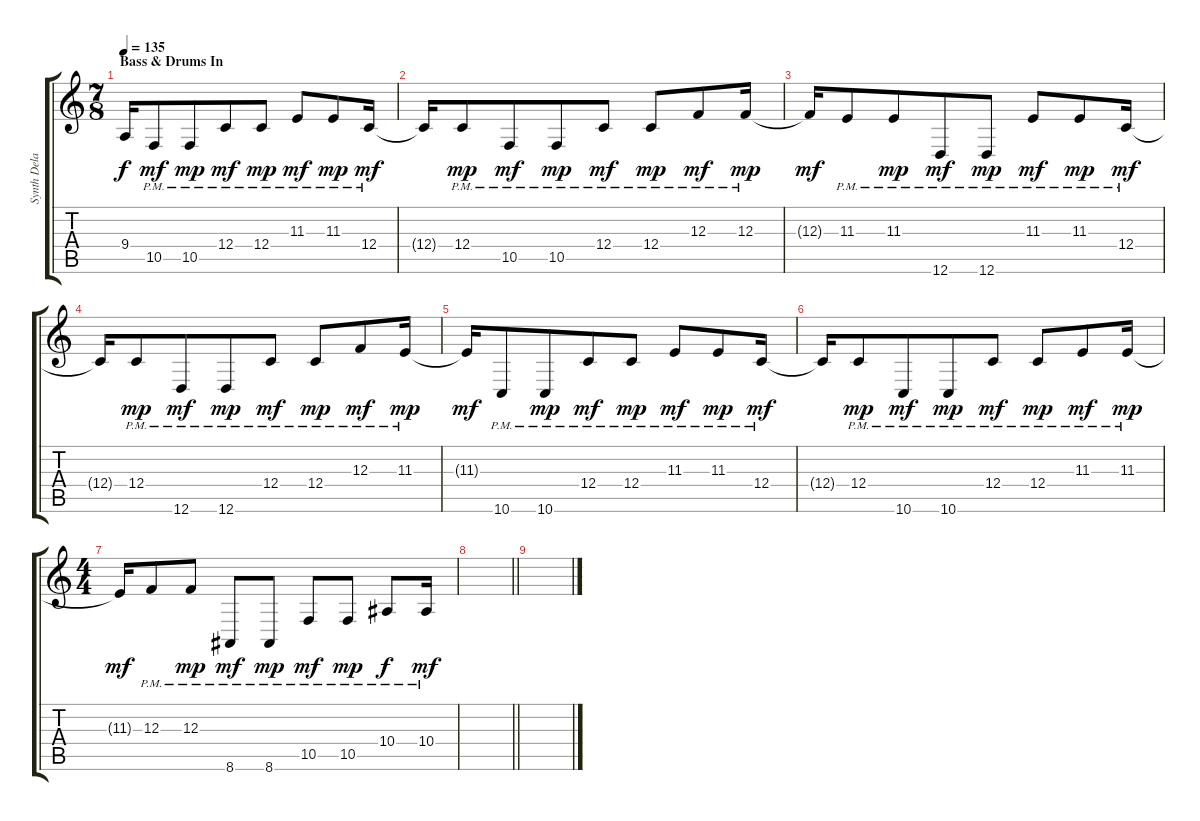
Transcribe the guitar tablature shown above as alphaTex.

\track ("Synth Delay" "Synth Dela") {instrument lead2sawtooth}
\staff {score tabs}
\tuning (D4 A3 F3 C3 G2 D2) {hide}
\ts (7 8)
\section ("" "Bass & Drums In")
\tempo 135
\clef g2
\ks c
9.4{t}.16{dy f} 10.5{pm}.8{dy mf} 10.5{pm}.8{dy mp} 12.4{pm}.8{dy mf} 12.4{pm}.8{dy mp} 11.3{pm}.8{dy mf} 11.3{pm}.8{dy mp} 12.4{pm}.16{dy mf} |
12.4{t}.16 12.4{pm}.8{dy mp} 10.5{pm}.8{dy mf} 10.5{pm}.8{dy mp} 12.4{pm}.8{dy mf} 12.4{pm}.8{dy mp} 12.3{pm}.8{dy mf} 12.3{pm}.16{dy mp} |
12.3{t}.16{dy mf} 11.3{pm}.8 11.3{pm}.8{dy mp} 12.6{pm}.8{dy mf} 12.6{pm}.8{dy mp} 11.3{pm}.8{dy mf} 11.3{pm}.8{dy mp} 12.4{pm}.16{dy mf} |
12.4{t}.16 12.4{pm}.8{dy mp} 12.6{pm}.8{dy mf} 12.6{pm}.8{dy mp} 12.4{pm}.8{dy mf} 12.4{pm}.8{dy mp} 12.3{pm}.8{dy mf} 11.3{pm}.16{dy mp} |
11.3{t}.16{dy mf} 10.6{pm}.8 10.6{pm}.8{dy mp} 12.4{pm}.8{dy mf} 12.4{pm}.8{dy mp} 11.3{pm}.8{dy mf} 11.3{pm}.8{dy mp} 12.4{pm}.16{dy mf} |
12.4{t}.16 12.4{pm}.8{dy mp} 10.6{pm}.8{dy mf} 10.6{pm}.8{dy mp} 12.4{pm}.8{dy mf} 12.4{pm}.8{dy mp} 11.3{pm}.8{dy mf} 11.3{pm}.16{dy mp} |
\ts (4 4)
11.3{t}.16{dy mf} 12.3{pm}.8 12.3{pm}.8{dy mp} 8.6{pm}.8{dy mf} 8.6{pm}.8{dy mp} 10.5{pm}.8{dy mf} 10.5{pm}.8{dy mp} 10.4{pm}.8{dy f} 10.4{pm}.16{dy mf} |
\barLineRight lightlight
|
\section ("" "")
